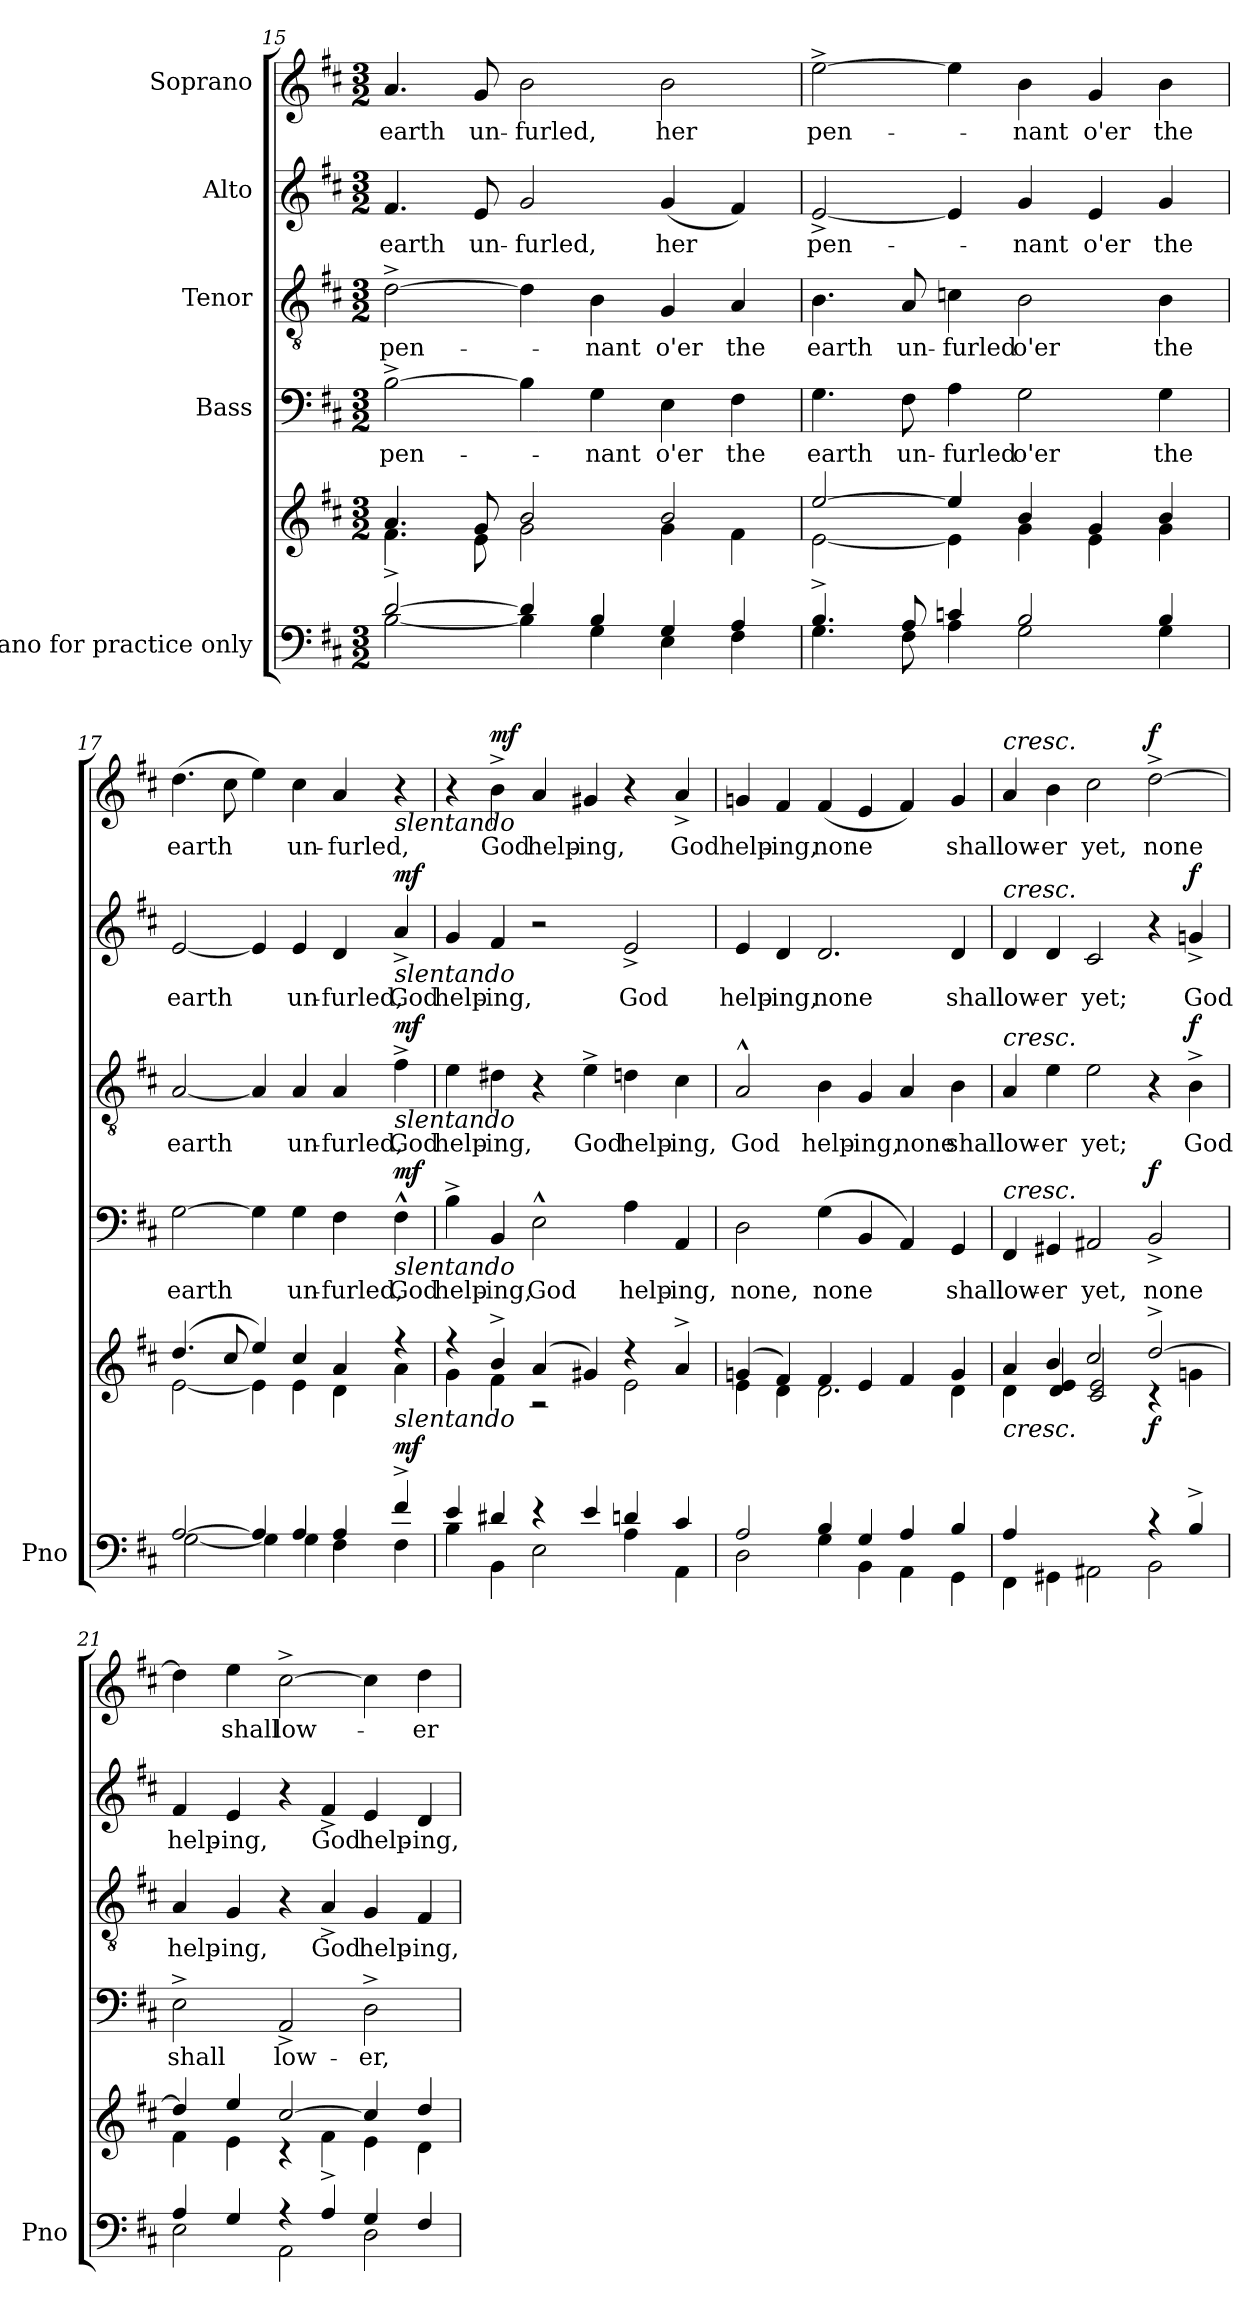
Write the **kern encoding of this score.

**kern	**kern	**dynam	**kern	**text	**dynam	**kern	**text	**dynam	**kern	**text	**dynam	**kern	**text	**dynam
*part5	*part5	*part5	*part4	*part4	*part4	*part3	*part3	*part3	*part2	*part2	*part2	*part1	*part1	*part1
*staff6	*staff5	*staff5/6	*staff4	*staff4	*staff4	*staff3	*staff3	*staff3	*staff2	*staff2	*staff2	*staff1	*staff1	*staff1
*I"Piano for practice only	*	*	*I"Bass	*	*	*I"Tenor	*	*	*I"Alto	*	*	*I"Soprano	*	*
*I'Pno	*	*	*	*	*	*	*	*	*	*	*	*	*	*
*clefF4	*clefG2	*	*clefF4	*	*	*clefGv2	*	*	*clefG2	*	*	*clefG2	*	*
*k[f#c#]	*k[f#c#]	*	*k[f#c#]	*	*	*k[f#c#]	*	*	*k[f#c#]	*	*	*k[f#c#]	*	*
*M3/2	*M3/2	*	*M3/2	*	*	*M3/2	*	*	*M3/2	*	*	*M3/2	*	*
=15	=15	=15	=15	=15	=15	=15	=15	=15	=15	=15	=15	=15	=15	=15
*^	*^	*	*	*	*	*	*	*	*	*	*	*	*	*
!	!	!	!	!	!	!LO:LY:b	!	!	!LO:LY:b	!	!	!LO:LY:b	!	!	!LO:LY:b	!
[2d^/	[2B\	4.a/	4.f#\	.	[2B^\	pen-	.	[2d^\	pen-	.	4.f#/	earth	.	4.a/	earth	.
!	!	!	!	!	!	!	!	!	!	!	!	!LO:LY:b	!	!	!LO:LY:b	!
.	.	8g/	8e\	.	.	.	.	.	.	.	8e/	un-	.	8g/	un-	.
!	!	!	!	!	!	!	!	!	!	!	!	!LO:LY:b	!	!	!LO:LY:b	!
4d/]	4B\]	2b/	2g\	.	4B\]	.	.	4d\]	.	.	2g/	-furled,	.	2b\	-furled,	.
!	!	!	!	!	!	!LO:LY:b	!	!	!LO:LY:b	!	!	!	!	!	!	!
4B/	4G\	.	.	.	4G\	-nant	.	4B\	-nant	.	.	.	.	.	.	.
!	!	!	!	!	!	!LO:LY:b	!	!	!LO:LY:b	!	!	!LO:LY:b	!	!	!LO:LY:b	!
4G/	4E\	2b/	4g\	.	4E\	o'er	.	4G/	o'er	.	(4g/	her	.	2b\	her	.
!	!	!	!	!	!	!LO:LY:b	!	!	!LO:LY:b	!	!	!	!	!	!	!
4A/	4F#\	.	4f#\	.	4F#\	the	.	4A/	the	.	4f#/)	.	.	.	.	.
=16	=16	=16	=16	=16	=16	=16	=16	=16	=16	=16	=16	=16	=16	=16	=16	=16
!	!	!	!	!	!	!LO:LY:b	!	!	!LO:LY:b	!	!	!LO:LY:b	!	!	!LO:LY:b	!
4.B^/	4.G\	[2ee/	[2e\	.	4.G\	earth	.	4.B\	earth	.	[2e^>/	pen-	.	[2ee^\	pen-	.
!	!	!	!	!	!	!LO:LY:b	!	!	!LO:LY:b	!	!	!	!	!	!	!
8A/	8F#\	.	.	.	8F#\	un-	.	8A/	un-	.	.	.	.	.	.	.
!	!	!	!	!	!	!LO:LY:b	!	!	!LO:LY:b	!	!	!	!	!	!	!
4cn/	4A\	4ee/]	4e\]	.	4A\	-furled	.	4cn\	-furled	.	4e/]	.	.	4ee\]	.	.
!	!	!	!	!	!	!LO:LY:b	!	!	!LO:LY:b	!	!	!LO:LY:b	!	!	!LO:LY:b	!
2B/	2G\	4b/	4g\	.	2G\	o'er	.	2B\	o'er	.	4g/	-nant	.	4b\	-nant	.
!	!	!	!	!	!	!	!	!	!	!	!	!LO:LY:b	!	!	!LO:LY:b	!
.	.	4g/	4e\	.	.	.	.	.	.	.	4e/	o'er	.	4g/	o'er	.
!	!	!	!	!	!	!LO:LY:b	!	!	!LO:LY:b	!	!	!LO:LY:b	!	!	!LO:LY:b	!
4B/	4G\	4b/	4g\	.	4G\	the	.	4B\	the	.	4g/	the	.	4b\	the	.
!!LO:LB:g=z
=17	=17	=17	=17	=17	=17	=17	=17	=17	=17	=17	=17	=17	=17	=17	=17	=17
!	!	!	!	!	!	!LO:LY:b	!	!	!LO:LY:b	!	!	!LO:LY:b	!	!	!LO:LY:b	!
[2A/	[2G\	(4.dd/	[2e\	.	[2G\	earth	.	[2A/	earth	.	[2e/	earth	.	(4.dd\	earth	.
.	.	8cc#/	.	.	.	.	.	.	.	.	.	.	.	8cc#\	.	.
4A/]	4G\]	4ee/)	4e\]	.	4G\]	.	.	4A/]	.	.	4e/]	.	.	4ee\)	.	.
!	!	!	!	!	!	!LO:LY:b	!	!	!LO:LY:b	!	!	!LO:LY:b	!	!	!LO:LY:b	!
4A/	4G\	4cc#/	4e\	.	4G\	un-	.	4A/	un-	.	4e/	un-	.	4cc#\	un-	.
!	!	!	!	!	!	!LO:LY:b	!	!	!LO:LY:b	!	!	!LO:LY:b	!	!	!LO:LY:b	!
4A/	4F#\	4a/	4d\	.	4F#\	-furled,	.	4A/	-furled,	.	4d/	-furled,	.	4a/	-furled,	.
!	!	!	!	!	!	!	!	!	!	!	!	!	!	!LO:TX:b:i:t=slentando	!	!
!	!	!	!	!	!	!	!	!	!	!	!LO:TX:b:i:t=slentando	!	!	!	!	!
!	!	!	!	!	!	!	!	!LO:TX:b:i:t=slentando	!	!	!	!	!	!	!	!
!	!	!	!	!	!LO:TX:b:i:t=slentando	!	!	!	!	!	!	!	!	!	!	!
!	!	!LO:TX:b:i:t=slentando	!	!	!	!	!	!	!	!	!	!	!	!	!	!
!	!	!	!	!LO:DY:a=2	!	!LO:LY:b	!LO:DY:a	!	!LO:LY:b	!LO:DY:a	!	!LO:LY:b	!LO:DY:a	!	!	!
4f#^/	4F#\	4r	4a\	mf	4F#^^\	God	mf	4f#^\	God	mf	4a^>/	God	mf	4r	.	.
=18	=18	=18	=18	=18	=18	=18	=18	=18	=18	=18	=18	=18	=18	=18	=18	=18
!	!	!	!	!	!	!LO:LY:b	!	!	!LO:LY:b	!	!	!LO:LY:b	!	!	!	!
4e/	4B\	4r	4g\	.	4B^\	help-	.	4e\	help-	.	4g/	help-	.	4r	.	.
!	!	!	!	!	!	!LO:LY:b	!	!	!LO:LY:b	!	!	!LO:LY:b	!	!	!LO:LY:b	!LO:DY:a
4d#X/	4BB\	4b^/	4f#\	.	4BB/	-ing,	.	4d#X\	-ing,	.	4f#/	-ing,	.	4b^\	God	mf
!	!	!	!	!	!	!LO:LY:b	!	!	!	!	!	!	!	!	!LO:LY:b	!
4r	2E\	(4a/	2r	.	2E^^\	God	.	4r	.	.	2r	.	.	4a/	help-	.
!	!	!	!	!	!	!	!	!	!LO:LY:b	!	!	!	!	!	!LO:LY:b	!
4e/	.	4g#X/)	.	.	.	.	.	4e^\	God	.	.	.	.	4g#X/	-ing,	.
!	!	!	!	!	!	!LO:LY:b	!	!	!LO:LY:b	!	!	!LO:LY:b	!	!	!	!
4dn/	4A\	4r	2e\	.	4A\	help-	.	4dn\	help-	.	2e^>/	God	.	4r	.	.
!	!	!	!	!	!	!LO:LY:b	!	!	!LO:LY:b	!	!	!	!	!	!LO:LY:b	!
4c#/	4AA\	4a^>/	.	.	4AA/	-ing,	.	4c#\	-ing,	.	.	.	.	4a^>/	God	.
=19	=19	=19	=19	=19	=19	=19	=19	=19	=19	=19	=19	=19	=19	=19	=19	=19
!	!	!	!	!	!	!LO:LY:b	!	!	!LO:LY:b	!	!	!LO:LY:b	!	!	!LO:LY:b	!
2A/	2D\	(4gn/	4e\	.	2D\	none,	.	2A^^/	God	.	4e/	help-	.	4gn/	help-	.
!	!	!	!	!	!	!	!	!	!	!	!	!LO:LY:b	!	!	!LO:LY:b	!
.	.	4f#/)	4d\	.	.	.	.	.	.	.	4d/	-ing,	.	4f#/	-ing,	.
!	!	!	!	!	!	!LO:LY:b	!	!	!LO:LY:b	!	!	!LO:LY:b	!	!	!LO:LY:b	!
4B/	4G\	4f#/	2.d\	.	(4G\	none	.	4B\	help-	.	2.d/	none	.	(4f#/	none	.
!	!	!	!	!	!	!	!	!	!LO:LY:b	!	!	!	!	!	!	!
4G/	4BB\	4e/	.	.	4BB/	.	.	4G/	-ing,	.	.	.	.	4e/	.	.
!	!	!	!	!	!	!	!	!	!LO:LY:b	!	!	!	!	!	!	!
4A/	4AA\	4f#/	.	.	4AA/)	.	.	4A/	none	.	.	.	.	4f#/)	.	.
!	!	!	!	!	!	!LO:LY:b	!	!	!LO:LY:b	!	!	!LO:LY:b	!	!	!LO:LY:b	!
4B/	4GG\	4g/	4d\	.	4GG/	shall	.	4B\	shall	.	4d/	shall	.	4g/	shall	.
!!LO:PB:g=z
=20	=20	=20	=20	=20	=20	=20	=20	=20	=20	=20	=20	=20	=20	=20	=20	=20
*	*	*	*^	*	*	*	*	*	*	*	*	*	*	*	*	*
!	!	!	!	!	!	!	!	!	!	!	!	!	!	!	!LO:TX:a:i:t=cresc.	!	!
!	!	!	!	!	!	!	!	!	!	!	!	!LO:TX:a:i:t=cresc.	!	!	!	!	!
!	!	!	!	!	!	!	!	!	!LO:TX:a:i:t=cresc.	!	!	!	!	!	!	!	!
!	!	!	!	!	!	!LO:TX:a:i:t=cresc.	!	!	!	!	!	!	!	!	!	!	!
!	!	!LO:TX:b:i:t=cresc.	!	!	!	!	!	!	!	!	!	!	!	!	!	!	!
!	!	!	!	!	!	!	!LO:LY:b	!	!	!LO:LY:b	!	!	!LO:LY:b	!	!	!LO:LY:b	!
4A/	4FF#\	4a/	4d\	4ryy	.	4FF#/	low-	.	4A/	low-	.	4d/	low-	.	4a/	low-	.
!	!	!	!	!	!	!	!LO:LY:b	!	!	!LO:LY:b	!	!	!LO:LY:b	!	!	!LO:LY:b	!
2.ryy	4GG#X\	4b/	2.ryy	4d/ 4e/	.	4GG#X/	-er	.	4e\	-er	.	4d/	-er	.	4b\	-er	.
!	!	!	!	!	!	!	!LO:LY:b	!	!	!LO:LY:b	!	!	!LO:LY:b	!	!	!LO:LY:b	!
.	2AA#X\	2cc#/	.	2c#/ 2e/	.	2AA#X/	yet,	.	2e\	yet;	.	2c#/	yet;	.	2cc#\	yet,	.
!	!	!	!	!	!LO:DY:b	!	!LO:LY:b	!LO:DY:a	!	!	!	!	!	!	!	!LO:LY:b	!LO:DY:a
4r	2BB\	[2dd^/	4r	2ryy	f	2BB^>/	none	f	4r	.	.	4r	.	.	[2dd^\	none	f
!	!	!	!	!	!	!	!	!	!	!LO:LY:b	!LO:DY:a	!	!LO:LY:b	!LO:DY:a	!	!	!
4B^/	.	.	4gn\	.	.	.	.	.	4B^\	God	f	4gn^>/	God	f	.	.	.
*	*	*	*v	*v	*	*	*	*	*	*	*	*	*	*	*	*	*
=21	=21	=21	=21	=21	=21	=21	=21	=21	=21	=21	=21	=21	=21	=21	=21	=21
!	!	!	!	!	!	!LO:LY:b	!	!	!LO:LY:b	!	!	!LO:LY:b	!	!	!	!
4A/	2E\	4dd/]	4f#\	.	2E^\	shall	.	4A/	help-	.	4f#/	help-	.	4dd\]	.	.
!	!	!	!	!	!	!	!	!	!LO:LY:b	!	!	!LO:LY:b	!	!	!LO:LY:b	!
4G/	.	4ee/	4e\	.	.	.	.	4G/	-ing,	.	4e/	-ing,	.	4ee\	shall	.
!	!	!	!	!	!	!LO:LY:b	!	!	!	!	!	!	!	!	!LO:LY:b	!
4r	2AA\	[2cc#/	4r	.	2AA^>/	low-	.	4r	.	.	4r	.	.	[2cc#^\	low-	.
!	!	!	!	!	!	!	!	!	!LO:LY:b	!	!	!LO:LY:b	!	!	!	!
4A^/	.	.	4f#\	.	.	.	.	4A^>/	God	.	4f#^>/	God	.	.	.	.
!	!	!	!	!	!	!LO:LY:b	!	!	!LO:LY:b	!	!	!LO:LY:b	!	!	!	!
4G/	2D\	4cc#/]	4e\	.	2D^\	-er,	.	4G/	help-	.	4e/	help-	.	4cc#\]	.	.
!	!	!	!	!	!	!	!	!	!LO:LY:b	!	!	!LO:LY:b	!	!	!LO:LY:b	!
4F#/	.	4dd/	4d\	.	.	.	.	4F#/	-ing,	.	4d/	-ing,	.	4dd\	-er	.
*v	*v	*	*	*	*	*	*	*	*	*	*	*	*	*	*	*
*	*v	*v	*	*	*	*	*	*	*	*	*	*	*	*	*
=	=	=	=	=	=	=	=	=	=	=	=	=	=	=
*-	*-	*-	*-	*-	*-	*-	*-	*-	*-	*-	*-	*-	*-	*-
